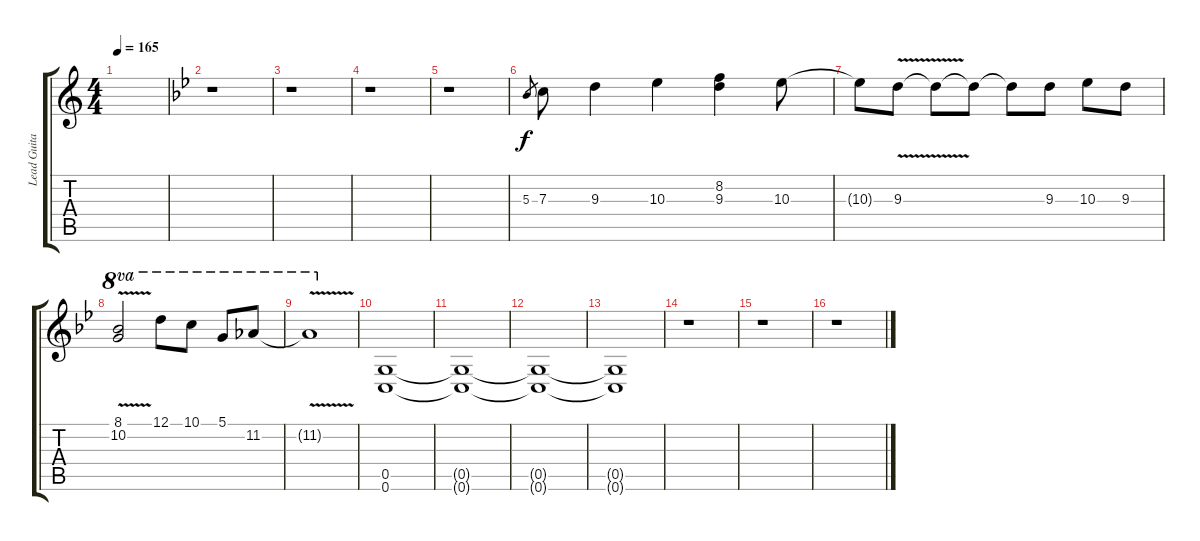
\track ("Lead Guitar 2" "Lead Guita") {instrument distortionguitar}
\staff {score tabs}
\tuning (D4 A3 F3 C3 G2 C2) {hide}
\ts (4 4)
\tempo 165
\clef g2
\ks c
|
\ks bb
r.1 |
r.1 |
r.1 |
r.1 |
5.3.8{gr} 7.3.8 9.3.4 10.3.4 (8.2 9.3).4 10.3.8 |
10.3{t}.8 9.3{v}.8 9.3{t}.8 9.3{t}.8 9.3{t}.8 9.3.8 10.3.8 9.3.8 |
(8.1{v} 10.2).2{ot 8va} 12.1.8{ot 8va} 10.1.8{ot 8va} 5.1.8{ot 8va} 11.2.8{ot 8va} |
11.2{v t}.1{ot 8va} |
(0.5 0.6).1 |
(0.5{t} 0.6{t}).1 |
(0.5{t} 0.6{t}).1 |
(0.5{t} 0.6{t}).1 |
r.1 |
r.1 |
r.1
